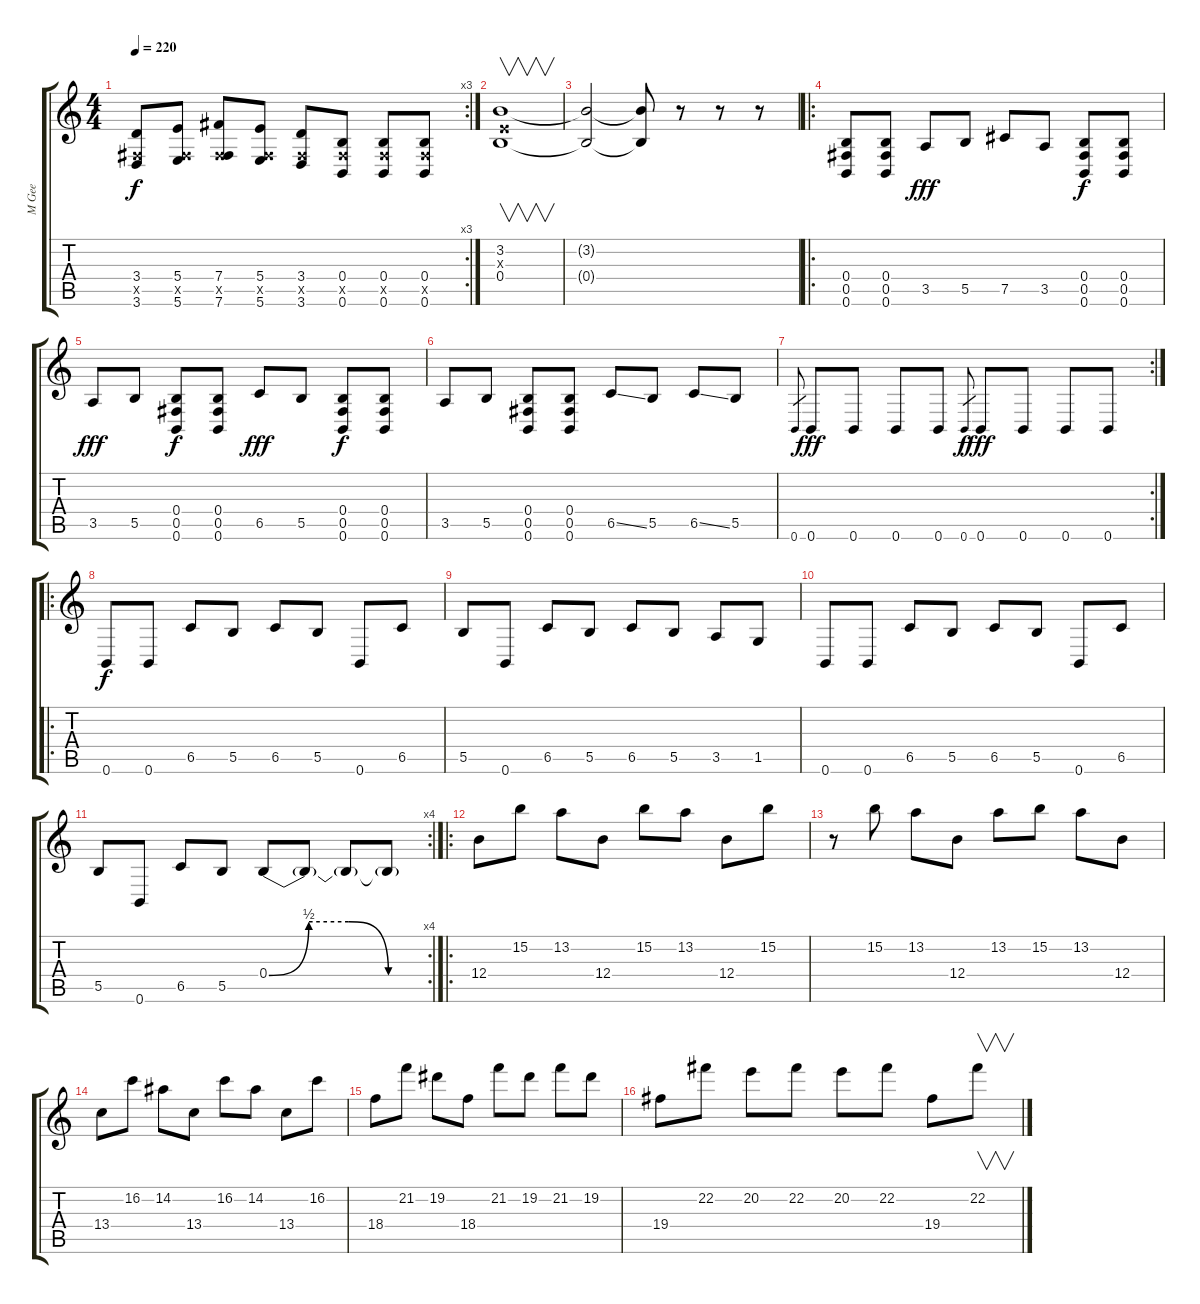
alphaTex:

\track ("M Gee" "M Gee") {instrument distortionguitar}
\staff {score tabs}
\tuning (Db4 Ab3 E3 B2 Gb2 B1) {hide}
\rc 3
\ts (4 4)
\tempo 220
\clef g2
\ks c
(3.4 0.5{x} 3.6).8{dy f} (5.4 0.5{x} 5.6).8 (7.4 0.5{x} 7.6).8 (5.4 0.5{x} 5.6).8 (3.4 0.5{x} 3.6).8 (0.4 0.5{x} 0.6).8 (0.4 0.5{x} 0.6).8 (0.4 0.5{x} 0.6).8 |
(3.2 0.3{x} 0.4).1{v} |
(3.2{t} 0.4{t}).2 (3.2{t} 0.4{t}).8 r.8 r.8 r.8 |
\ro
(0.4 0.5 0.6).8 (0.4 0.5 0.6).8 3.5.8{dy fff} 5.5.8 7.5.8 3.5.8 (0.4 0.5 0.6).8{dy f} (0.4 0.5 0.6).8 |
3.5.8{dy fff} 5.5.8 (0.4 0.5 0.6).8{dy f} (0.4 0.5 0.6).8 6.5.8{dy fff} 5.5.8 (0.4 0.5 0.6).8{dy f} (0.4 0.5 0.6).8 |
3.5.8 5.5.8 (0.4 0.5 0.6).8 (0.4 0.5 0.6).8 6.5{ss}.8 5.5.8 6.5{ss}.8 5.5.8 |
\rc 2
0.6.8{gr} 0.6.8{dy fff} 0.6.8 0.6.8 0.6.8 0.6.8{gr dy f} 0.6.8{dy fff} 0.6.8 0.6.8 0.6.8 |
\ro
0.6.8{dy f} 0.6.8 6.5.8 5.5.8 6.5.8 5.5.8 0.6.8 6.5.8 |
5.5.8 0.6.8 6.5.8 5.5.8 6.5.8 5.5.8 3.5.8 1.5.8 |
0.6.8 0.6.8 6.5.8 5.5.8 6.5.8 5.5.8 0.6.8 6.5.8 |
\rc 4
5.5.8 0.6.8 6.5.8 5.5.8 0.4{be (custom 0 0 15 2 30 2 45 0 60 0)}.8 0.4{t}.8 0.4{t}.8 0.4{t}.8 |
\ro
12.4.8{volume 9 balance 0 instrument distortionguitar} 15.2.8 13.2.8 12.4.8 15.2.8 13.2.8 12.4.8 15.2.8 |
r.8 15.2.8 13.2.8 12.4.8 13.2.8 15.2.8 13.2.8 12.4.8 |
13.4.8 16.2.8 14.2.8 13.4.8 16.2.8 14.2.8 13.4.8 16.2.8 |
18.4.8 21.2.8 19.2.8 18.4.8 21.2.8 19.2.8 21.2.8 19.2.8 |
19.4.8 22.2.8 20.2.8 22.2.8 20.2.8 22.2.8 19.4.8 22.2.8{v instrument guitarharmonics}
